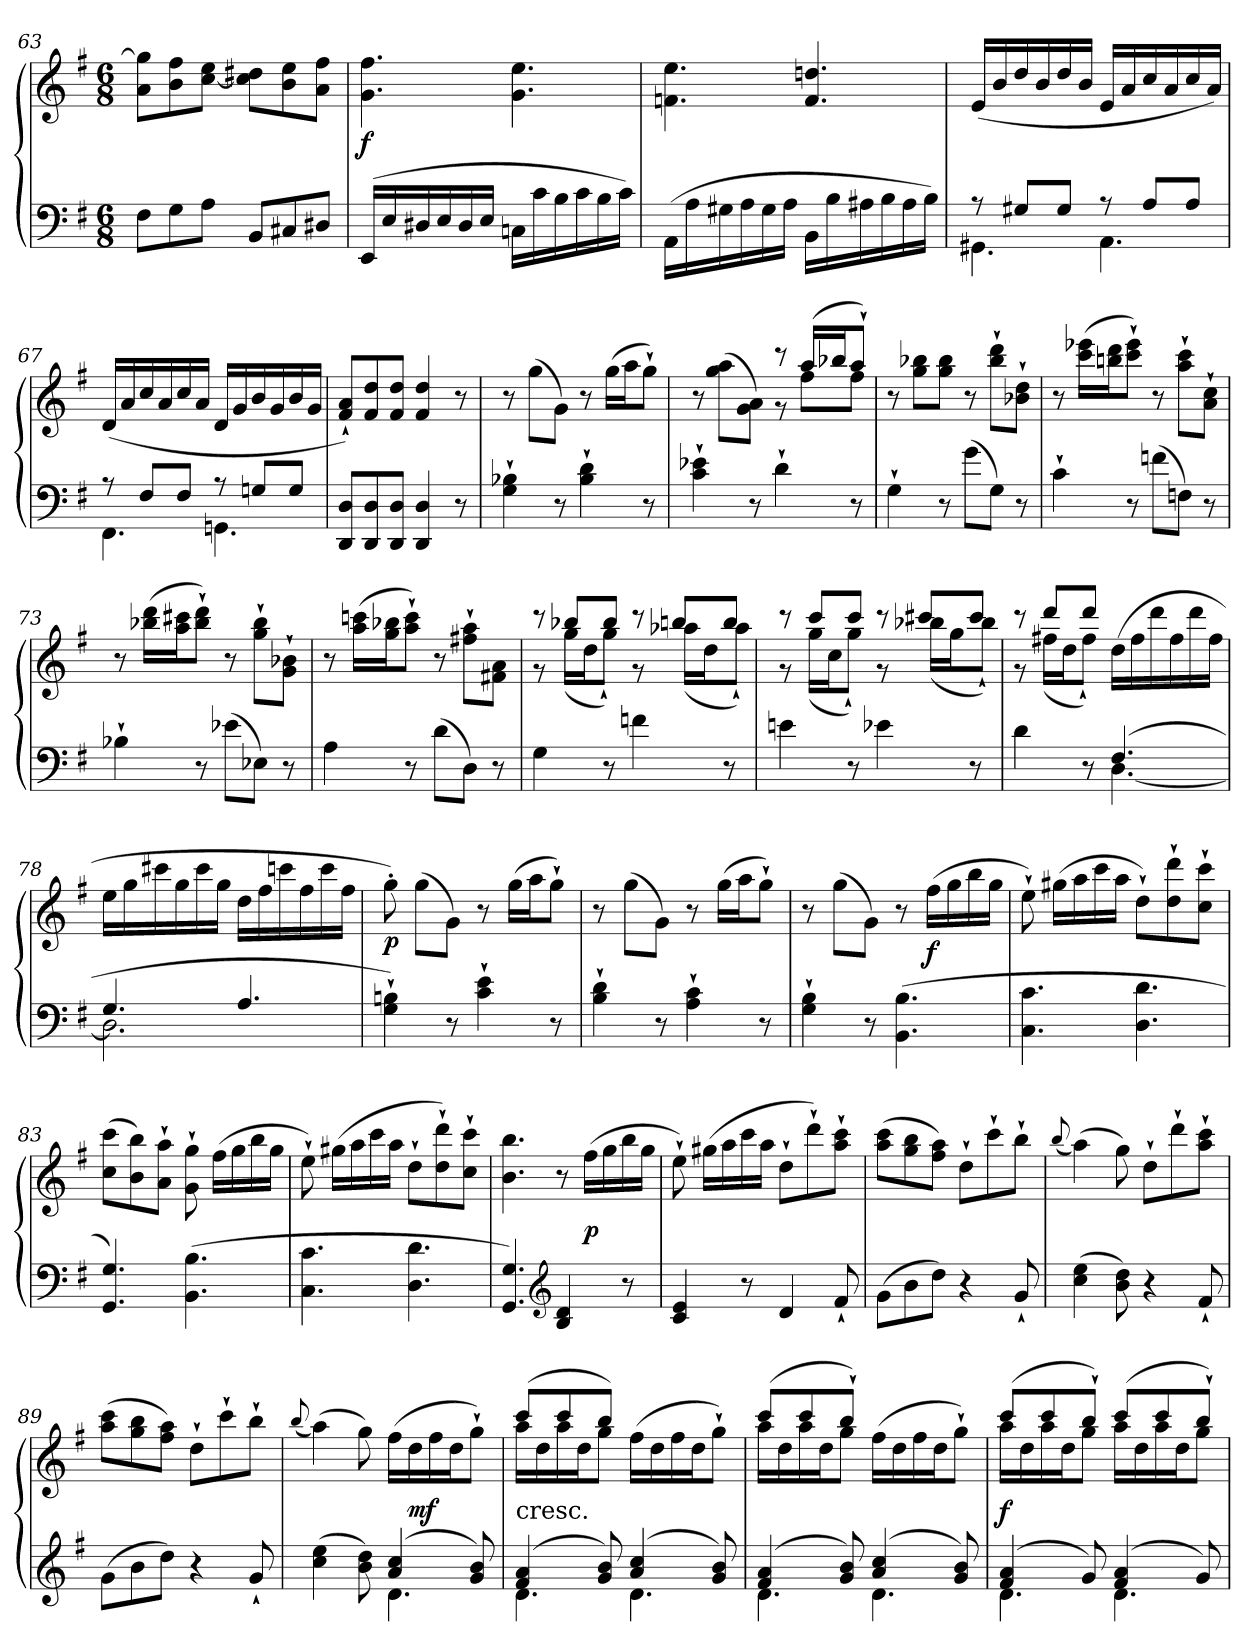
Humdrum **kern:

**kern	**kern	**dynam
*part1	*part1	*part1
*staff2	*staff1	*staff1/2
*clefF4	*clefG2	*
*k[f#]	*k[f#]	*
*G:	*G:	*
*M6/8	*M6/8	*
=63	=63	=63
8F#L	8a 8gg]L	.
8G	8b 8ff#	.
8AJ	[8cc 8eeJ	.
8BBL	8cc] 8dd#XL	.
8C#X	8b 8ee	.
8D#XJ	8a 8ff#J	.
=64	=64	=64
(16EELL	4.g 4.ff#	f
16E	.	.
16D#X	.	.
16E	.	.
16D#	.	.
16EJJ	.	.
16CnLL	4.g 4.ee	.
16c	.	.
16B	.	.
16c	.	.
16B	.	.
16cJJ)	.	.
=65	=65	=65
(16AALL	4.fn 4.ee	.
16A	.	.
16G#X	.	.
16A	.	.
16G#	.	.
16AJJ	.	.
16BBLL	4.f 4.ddn	.
16B	.	.
16A#X	.	.
16B	.	.
16A#	.	.
16BJJ)	.	.
!!LO:LB:g=z
=66	=66	=66
*^	*	*
8rA	4.GG#X	(16e/LL	.
.	.	16b/	.
8G#XL	.	16dd/	.
.	.	16b/	.
8G#J	.	16dd/	.
.	.	16b/JJ	.
8rA	4.AA	16eLL	.
.	.	16a	.
8AL	.	16cc	.
.	.	16a	.
8AJ	.	16cc	.
.	.	16aJJ)	.
=67	=67	=67	=67
8rA	4.FF#	(16dLL	.
.	.	16a	.
8F#L	.	16cc	.
.	.	16a	.
8F#J	.	16cc	.
.	.	16aJJ	.
8rA	4.GGn	16dLL	.
.	.	16g	.
8GnL	.	16b	.
.	.	16g	.
8GJ	.	16b	.
.	.	16gJJ	.
*v	*v	*	*
=68	=68	=68
8DD 8DL	8f#` 8a`L)	.
8DD 8D	8f# 8dd	.
8DD 8DJ	8f# 8ddJ	.
4DD 4D	4f# 4dd	.
8r	8r	.
=69	=69	=69
4G` 4B-X`	8r	.
.	(8ggL	.
8r	8gJ)	.
4B-` 4d`	8r	.
.	(16ggLL	.
.	16aaJ	.
8r	8gg`J)	.
=70	=70	=70
*	*^	*
4c` 4e-X`	4.ryy	8r	.
.	.	(8gg 8aaL	.
8r	.	8g 8aJ)	.
4d`	8r	8r	.
.	(16aaLL	8ff#L	.
.	16bb-XJ	.	.
8r	8aa`J)	8ff#J	.
*	*v	*v	*
!!LO:LB:g=z
=71	=71	=71
4G`	8r	.
.	8gg 8bb-XL	.
8r	8gg 8bb-J	.
(8gL	8r	.
8GJ)	8bb-` 8ddd`L	.
8r	8b-X` 8dd`J	.
=72	=72	=72
4c`	8r	.
.	(16ccc 16eee-XLL	.
.	16bbn 16dddJ	.
8r	8ccc` 8eee-`J)	.
(8fnL	8r	.
8FnJ)	8aa` 8ccc`L	.
8r	8a` 8cc`J	.
=73	=73	=73
4B-X`	8r	.
.	(16bb-X 16dddLL	.
.	16aa 16ccc#XJ	.
8r	8bb-` 8ddd`J)	.
(8e-XL	8r	.
8E-XJ)	8gg` 8bb-`L	.
8r	8g` 8b-X`J	.
=74	=74	=74
4A	8r	.
.	(16aa 16cccnLL	.
.	16gg 16bb-XJ	.
8r	8aa` 8ccc`J)	.
(8dL	8r	.
8DJ)	8ff#X` 8aa`L	.
8r	8f#X 8aJ	.
=75	=75	=75
*	*^	*
4G	8r	8r	.
.	8bb-XL	(16ggLL	.
.	.	16ddJ	.
8r	8bb-J	8gg`J)	.
4fn	8r	8r	.
.	8bbnL	(16aa-XLL	.
.	.	16ddJ	.
8r	8bbJ	8aa-`J)	.
=76	=76	=76	=76
4en	8r	8r	.
.	8cccL	(16ggLL	.
.	.	16ccJ	.
8r	8cccJ	8gg`J)	.
4e-X	8r	8r	.
.	8ccc#XL	(16bb-XLL	.
.	.	16ggJ	.
8r	8ccc#J	8bb-`J)	.
!!LO:LB:g=z	!!
=77	=77	=77	=77
*^	*	*	*
4.ryy	4d	8r	8r	.
.	.	8dddL	(16ff#XLL	.
.	.	.	16ddJ	.
.	8r	8dddJ	8ff#`J)	.
(4.F#	[4.D	4.ryy	(16ddLL	.
.	.	.	16ff#	.
.	.	.	16ddd	.
.	.	.	16ff#	.
.	.	.	16ddd	.
.	.	.	16ff#JJ	.
*	*	*v	*v	*
=78	=78	=78	=78
4.G	2.D]	16eeLL	.
.	.	16gg	.
.	.	16ccc#X	.
.	.	16gg	.
.	.	16ccc#	.
.	.	16ggJJ	.
4.A	.	16ddLL	.
.	.	16ff#	.
.	.	16cccn	.
.	.	16ff#	.
.	.	16ccc	.
.	.	16ff#JJ	.
*v	*v	*	*
=79	=79	=79
4G` 4Bn`)	8gg')	p
.	(8ggL	.
8r	8gJ)	.
4c` 4e`	8r	.
.	(16ggLL	.
.	16aaJ	.
8r	8gg`J)	.
=80	=80	=80
4B` 4d`	8r	.
.	(8ggL	.
8r	8gJ)	.
4A` 4c`	8r	.
.	(16ggLL	.
.	16aaJ	.
8r	8gg`J)	.
=81	=81	=81
4G` 4B`	8r	.
.	(8ggL	.
8r	8gJ)	.
(4.BB 4.B	8r	.
.	(16ff#LL	f
.	16gg	.
.	16bb	.
.	16ggJJ	.
!!LO:LB:g=z
=82	=82	=82
4.C 4.c	8ee`)	.
.	(16gg#XLL	.
.	16aa	.
.	16ccc	.
.	16aaJJ	.
4.D 4.d	8dd`L)	.
.	8dd` 8ddd`	.
.	8cc` 8ccc`J	.
=83	=83	=83
4.GG 4.G)	(8cc 8cccL	.
.	8b 8bb)	.
.	8a` 8aa`J	.
(4.BB 4.B	8g` 8gg`	.
.	(16ff#LL	.
.	16gg	.
.	16bb	.
.	16ggJJ	.
=84	=84	=84
4.C 4.c	8ee`)	.
.	(16gg#XLL	.
.	16aa	.
.	16ccc	.
.	16aaJJ	.
4.D 4.d	8dd`L	.
.	8dd` 8ddd`)	.
.	8cc` 8ccc`J	.
=85	=85	=85
4.GG 4.G)	4.b 4.bb	.
*clefG2	*	*
4B 4d	8r	.
.	(16ff#LL	p
.	16gg	.
8r	16bb	.
.	16ggJJ	.
=86	=86	=86
4c 4e	8ee`)	.
.	(16gg#XLL	.
.	16aa	.
8r	16ccc	.
.	16aaJJ	.
4d	8dd`L	.
.	8ddd`)	.
8f#`	8aa` 8ccc`J	.
=87	=87	=87
(8gL	(8aa 8cccL	.
8b	8gg 8bb	.
8ddJ)	8ff# 8aaJ)	.
4r	8dd`L	.
.	8ccc`	.
8g`	8bb`J	.
!!LO:LB:g=z
=88	=88	=88
.	(8qqbb	.
(4cc 4ee	(4aa)	.
8b 8dd)	8gg)	.
4r	8dd`L	.
.	8ddd`	.
8f#`	8aa` 8ccc`J	.
=89	=89	=89
(8gL	(8aa 8cccL	.
8b	8gg 8bb	.
8ddJ)	8ff# 8aaJ)	.
4r	8dd`L	.
.	8ccc`	.
8g`	8bb`J	.
=90	=90	=90
.	(8qqbb	.
*^	*	*
4.ryy	(4cc 4ee	(4aa)	.
.	8b 8dd)	8gg)	.
(4a 4cc	4.d	(16ff#LL	.
.	.	16dd	mf
.	.	16ff#	.
.	.	16ddJ	.
8g 8b)	.	8gg`J)	.
=91	=91	=91	=91
*	*	*^	*
!	!	!LO:TX:c:t=cresc.	!	!
(4f# 4a	4.d	(8cccL	16aaLL	.
.	.	.	16dd	.
.	.	8ccc	16aa	.
.	.	.	16ddJ	.
8g 8b)	.	8bbJ)	8ggJ	.
(4a 4cc	4.d	4.ryy	(16ff#LL	.
.	.	.	16dd	.
.	.	.	16ff#	.
.	.	.	16ddJ	.
8g 8b)	.	.	8gg`J)	.
=92	=92	=92	=92	=92
(4f# 4a	4.d	(8cccL	16aaLL	.
.	.	.	16dd	.
.	.	8ccc	16aa	.
.	.	.	16ddJ	.
8g 8b)	.	8bb`J)	8ggJ	.
(4a 4cc	4.d	4.ryy	(16ff#LL	.
.	.	.	16dd	.
.	.	.	16ff#	.
.	.	.	16ddJ	.
8g 8b)	.	.	8gg`J)	.
!!LO:LB:g=z	!!
=93	=93	=93	=93	=93
(4f# 4a	4.d	(8cccL	16aaLL	f
.	.	.	16dd	.
.	.	8ccc	16aa	.
.	.	.	16ddJ	.
8g)	.	8bb`J)	8ggJ	.
(4f# 4a	4.d	(8cccL	16aaLL	.
.	.	.	16dd	.
.	.	8ccc	16aa	.
.	.	.	16ddJ	.
8g)	.	8bb`J)	8ggJ	.
*v	*v	*	*	*
*	*v	*v	*
=	=	=
*-	*-	*-
